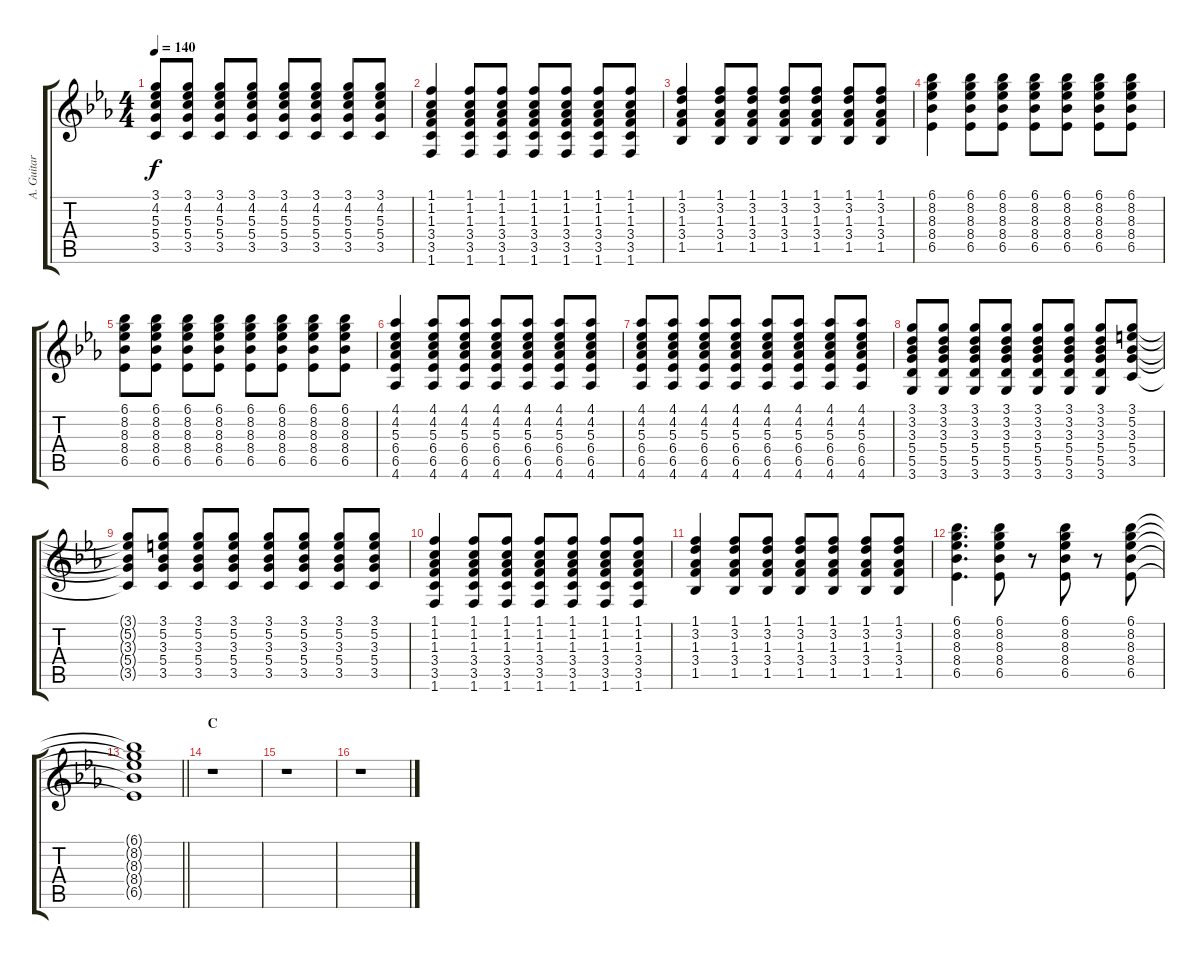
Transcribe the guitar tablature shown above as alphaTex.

\track ("A. Guitar" "A. Guitar") {instrument acousticguitarsteel}
\staff {score tabs}
\tuning (E4 B3 G3 D3 A2 E2) {hide}
\ts (4 4)
\tempo 140
\clef g2
\ks eb
(3.1{t} 4.2{t} 5.3{t} 5.4{t} 3.5{t}).8{dy f} (3.1 4.2 5.3 5.4 3.5).8 (3.1 4.2 5.3 5.4 3.5).8 (3.1 4.2 5.3 5.4 3.5).8 (3.1 4.2 5.3 5.4 3.5).8 (3.1 4.2 5.3 5.4 3.5).8 (3.1 4.2 5.3 5.4 3.5).8 (3.1 4.2 5.3 5.4 3.5).8 |
(1.1 1.2 1.3 3.4 3.5 1.6).4 (1.1 1.2 1.3 3.4 3.5 1.6).8 (1.1 1.2 1.3 3.4 3.5 1.6).8 (1.1 1.2 1.3 3.4 3.5 1.6).8 (1.1 1.2 1.3 3.4 3.5 1.6).8 (1.1 1.2 1.3 3.4 3.5 1.6).8 (1.1 1.2 1.3 3.4 3.5 1.6).8 |
(1.1 3.2 1.3 3.4 1.5).4 (1.1 3.2 1.3 3.4 1.5).8 (1.1 3.2 1.3 3.4 1.5).8 (1.1 3.2 1.3 3.4 1.5).8 (1.1 3.2 1.3 3.4 1.5).8 (1.1 3.2 1.3 3.4 1.5).8 (1.1 3.2 1.3 3.4 1.5).8 |
(6.1 8.2 8.3 8.4 6.5).4 (6.1 8.2 8.3 8.4 6.5).8 (6.1 8.2 8.3 8.4 6.5).8 (6.1 8.2 8.3 8.4 6.5).8 (6.1 8.2 8.3 8.4 6.5).8 (6.1 8.2 8.3 8.4 6.5).8 (6.1 8.2 8.3 8.4 6.5).8 |
(6.1 8.2 8.3 8.4 6.5).8 (6.1 8.2 8.3 8.4 6.5).8 (6.1 8.2 8.3 8.4 6.5).8 (6.1 8.2 8.3 8.4 6.5).8 (6.1 8.2 8.3 8.4 6.5).8 (6.1 8.2 8.3 8.4 6.5).8 (6.1 8.2 8.3 8.4 6.5).8 (6.1 8.2 8.3 8.4 6.5).8 |
(4.1 4.2 5.3 6.4 6.5 4.6).4 (4.1 4.2 5.3 6.4 6.5 4.6).8 (4.1 4.2 5.3 6.4 6.5 4.6).8 (4.1 4.2 5.3 6.4 6.5 4.6).8 (4.1 4.2 5.3 6.4 6.5 4.6).8 (4.1 4.2 5.3 6.4 6.5 4.6).8 (4.1 4.2 5.3 6.4 6.5 4.6).8 |
(4.1 4.2 5.3 6.4 6.5 4.6).8 (4.1 4.2 5.3 6.4 6.5 4.6).8 (4.1 4.2 5.3 6.4 6.5 4.6).8 (4.1 4.2 5.3 6.4 6.5 4.6).8 (4.1 4.2 5.3 6.4 6.5 4.6).8 (4.1 4.2 5.3 6.4 6.5 4.6).8 (4.1 4.2 5.3 6.4 6.5 4.6).8 (4.1 4.2 5.3 6.4 6.5 4.6).8 |
(3.1 3.2 3.3 5.4 5.5 3.6).8 (3.1 3.2 3.3 5.4 5.5 3.6).8 (3.1 3.2 3.3 5.4 5.5 3.6).8 (3.1 3.2 3.3 5.4 5.5 3.6).8 (3.1 3.2 3.3 5.4 5.5 3.6).8 (3.1 3.2 3.3 5.4 5.5 3.6).8 (3.1 3.2 3.3 5.4 5.5 3.6).8 (3.1 5.2 3.3 5.4 3.5).8 |
(3.1{t} 5.2{t} 3.3{t} 5.4{t} 3.5{t}).8 (3.1 5.2 3.3 5.4 3.5).8 (3.1 5.2 3.3 5.4 3.5).8 (3.1 5.2 3.3 5.4 3.5).8 (3.1 5.2 3.3 5.4 3.5).8 (3.1 5.2 3.3 5.4 3.5).8 (3.1 5.2 3.3 5.4 3.5).8 (3.1 5.2 3.3 5.4 3.5).8 |
(1.1 1.2 1.3 3.4 3.5 1.6).4 (1.1 1.2 1.3 3.4 3.5 1.6).8 (1.1 1.2 1.3 3.4 3.5 1.6).8 (1.1 1.2 1.3 3.4 3.5 1.6).8 (1.1 1.2 1.3 3.4 3.5 1.6).8 (1.1 1.2 1.3 3.4 3.5 1.6).8 (1.1 1.2 1.3 3.4 3.5 1.6).8 |
(1.1 3.2 1.3 3.4 1.5).4 (1.1 3.2 1.3 3.4 1.5).8 (1.1 3.2 1.3 3.4 1.5).8 (1.1 3.2 1.3 3.4 1.5).8 (1.1 3.2 1.3 3.4 1.5).8 (1.1 3.2 1.3 3.4 1.5).8 (1.1 3.2 1.3 3.4 1.5).8 |
(6.1 8.2 8.3 8.4 6.5).4{d} (6.1 8.2 8.3 8.4 6.5).8 r.8 (6.1 8.2 8.3 8.4 6.5).8 r.8 (6.1 8.2 8.3 8.4 6.5).8 |
\barLineRight lightlight
(6.1{t} 8.2{t} 8.3{t} 8.4{t} 6.5{t}).1 |
\section ("" "C")
r.1 |
r.1 |
r.1
